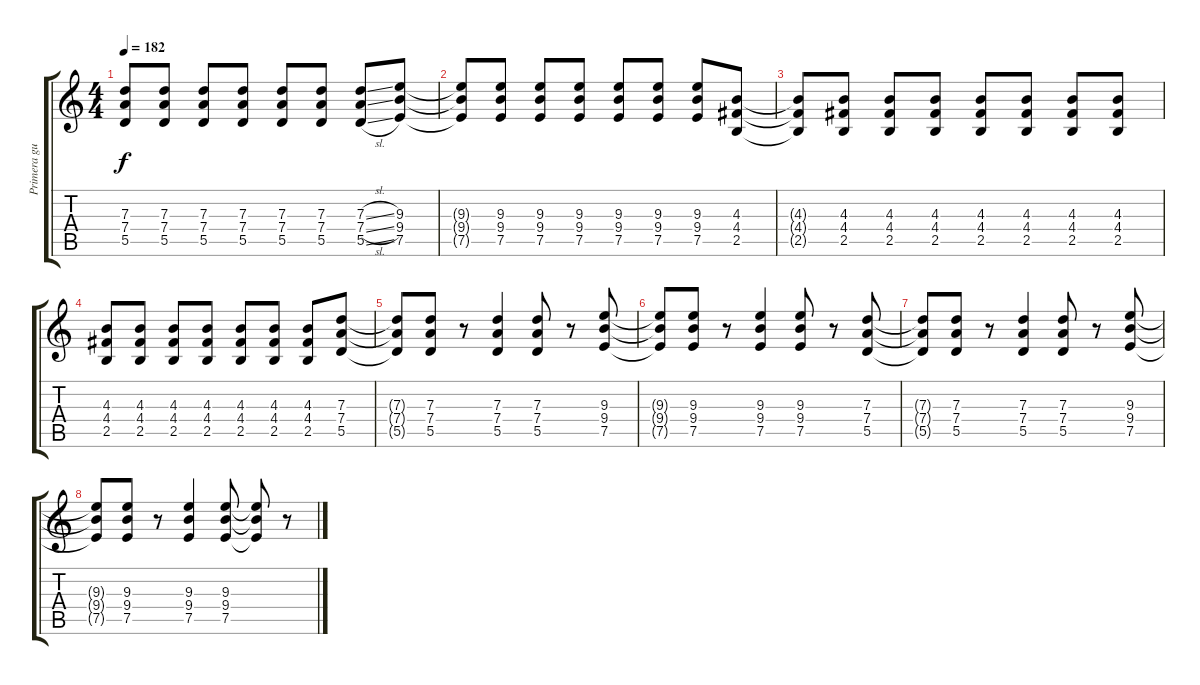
\track ("Primera guitarra" "Primera gu") {instrument overdrivenguitar}
\staff {score tabs}
\tuning (E4 B3 G3 D3 A2 E2) {hide}
\ts (4 4)
\tempo 182
\clef g2
\ks c
(7.3{t} 7.4{t} 5.5{t}).8{dy f} (7.3 7.4 5.5).8 (7.3 7.4 5.5).8 (7.3 7.4 5.5).8 (7.3 7.4 5.5).8 (7.3 7.4 5.5).8 (7.3{sl} 7.4{sl} 5.5{sl}).8 (9.3 9.4 7.5).8 |
(9.3{t} 9.4{t} 7.5{t}).8 (9.3 9.4 7.5).8 (9.3 9.4 7.5).8 (9.3 9.4 7.5).8 (9.3 9.4 7.5).8 (9.3 9.4 7.5).8 (9.3 9.4 7.5).8 (4.3 4.4 2.5).8 |
(4.3{t} 4.4{t} 2.5{t}).8 (4.3 4.4 2.5).8 (4.3 4.4 2.5).8 (4.3 4.4 2.5).8 (4.3 4.4 2.5).8 (4.3 4.4 2.5).8 (4.3 4.4 2.5).8 (4.3 4.4 2.5).8 |
(4.3 4.4 2.5).8 (4.3 4.4 2.5).8 (4.3 4.4 2.5).8 (4.3 4.4 2.5).8 (4.3 4.4 2.5).8 (4.3 4.4 2.5).8 (4.3 4.4 2.5).8 (7.3 7.4 5.5).8 |
(7.3{t} 7.4{t} 5.5{t}).8 (7.3 7.4 5.5).8 r.8 (7.3 7.4 5.5).4 (7.3 7.4 5.5).8 r.8 (9.3 9.4 7.5).8 |
(9.3{t} 9.4{t} 7.5{t}).8 (9.3 9.4 7.5).8 r.8 (9.3 9.4 7.5).4 (9.3 9.4 7.5).8 r.8 (7.3 7.4 5.5).8 |
(7.3{t} 7.4{t} 5.5{t}).8 (7.3 7.4 5.5).8 r.8 (7.3 7.4 5.5).4 (7.3 7.4 5.5).8 r.8 (9.3 9.4 7.5).8 |
(9.3{t} 9.4{t} 7.5{t}).8 (9.3 9.4 7.5).8 r.8 (9.3 9.4 7.5).4 (9.3 9.4 7.5).8 (9.3{t} 9.4{t} 7.5{t}).8 r.8
